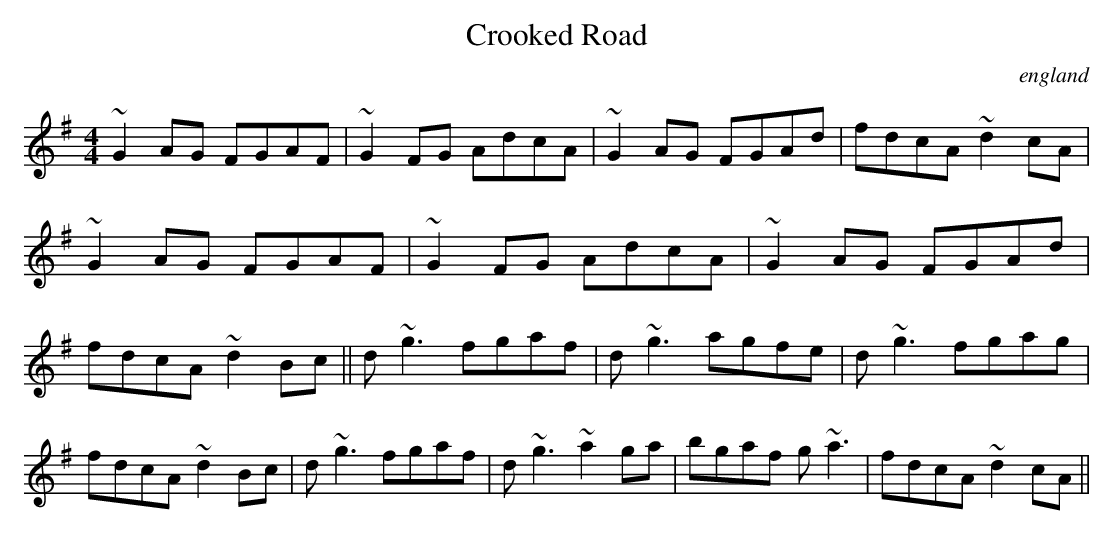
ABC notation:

X:1
T:Crooked Road
O:england
M:4/4
L:1/8
K:G
~G2 AG FGAF|~G2 FG AdcA|~G2 AG FGAd|fdcA ~d2 cA|\
~G2 AG FGAF|~G2 FG AdcA|~G2 AG FGAd|fdcA ~d2 Bc||\
d~g3 fgaf|d~g3 agfe|d~g3 fgag|fdcA ~d2 Bc|\
d~g3 fgaf|d~g3 ~a2 ga|bgaf g ~a3|fdcA ~d2 cA||\
